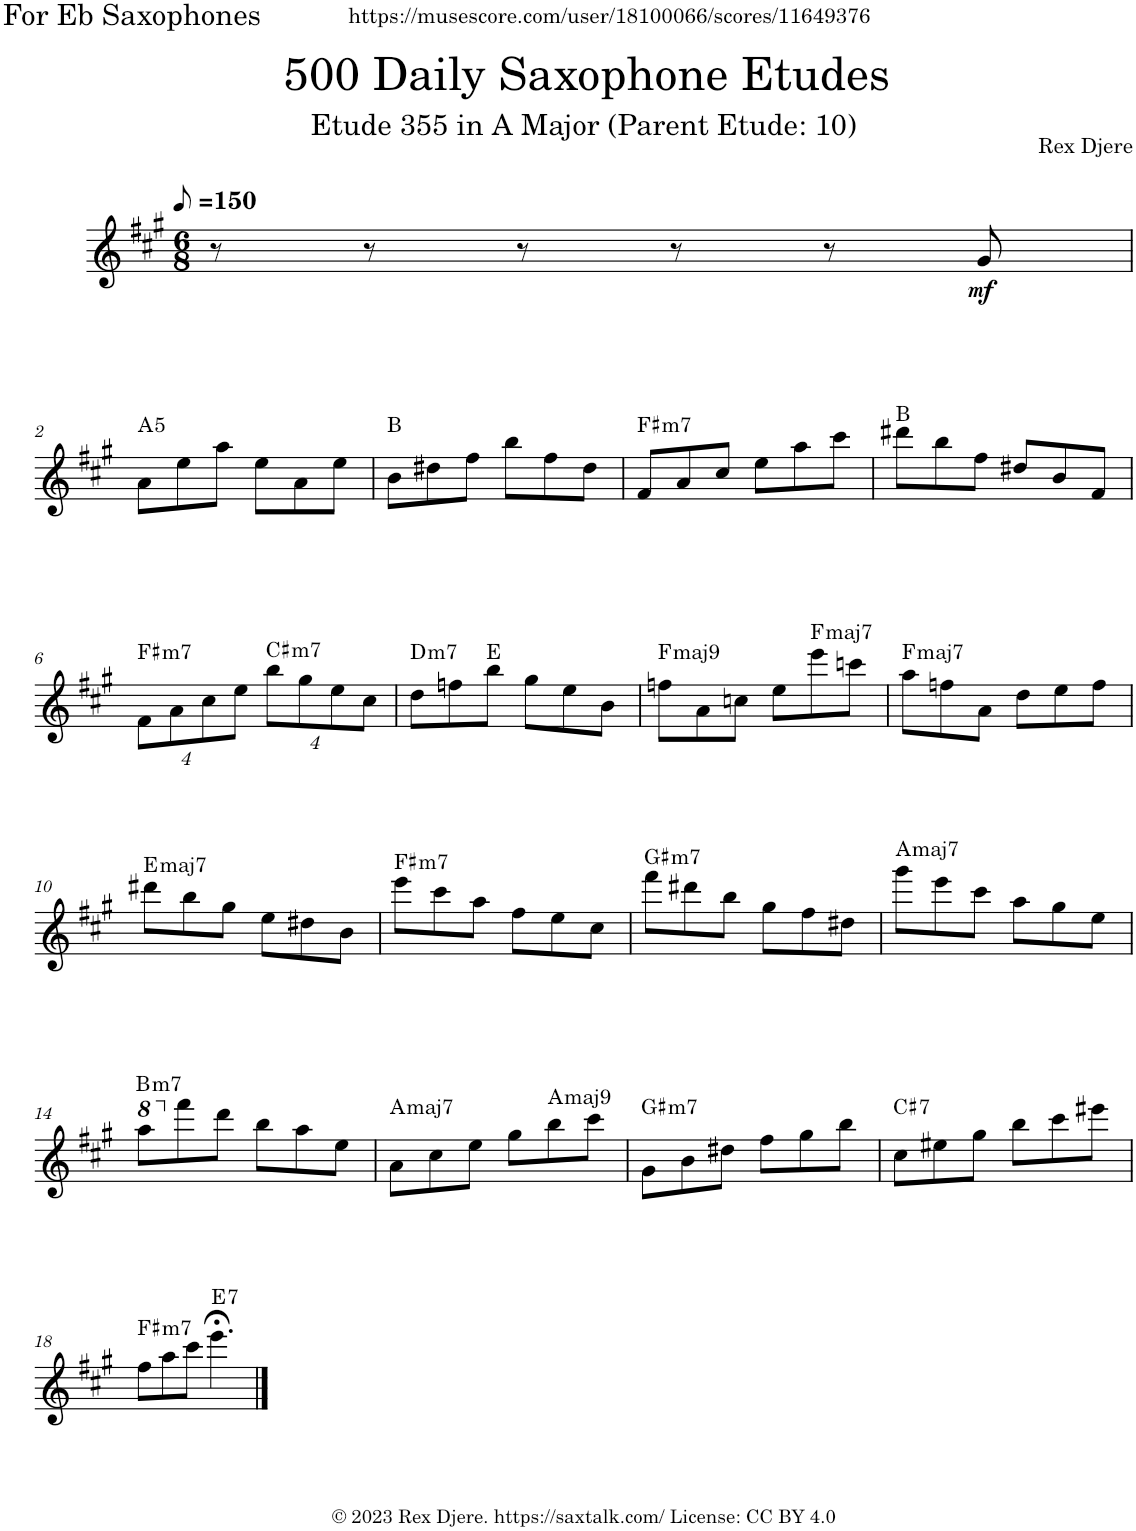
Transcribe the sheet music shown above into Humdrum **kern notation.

**kern	**dynam	**harte
*part1	*part1	*part1
*staff1	*staff1	*
*I"Alto Saxophone	*	*
*I'A. Sax.	*	*
*clefG2	*	*
*Trd5c9	*	*
*k[f#c#g#]	*	*
*M6/8	*	*
*MM75	*	*
=1	=1	=1
8r	.	.
8r	.	.
8r	.	.
8r	.	.
8r	.	.
!	!LO:DY:b	!
8g#/	mf	.
!!LO:LB:g=z
=2	=2	=2
*k[f#c#g#]	*	*
!	!	!LO:H:kt=5
8a\L	.	A:(1,5)
8ee\	.	.
8aa\J	.	.
8ee\L	.	.
8a\	.	.
8ee\J	.	.
=3	=3	=3
8b\L	.	B:maj
8dd#X\	.	.
8ff#\J	.	.
8bb\L	.	.
8ff#\	.	.
8dd#\J	.	.
=4	=4	=4
!	!	!LO:H:kt=m7
8f#/L	.	F#:min7
8a/	.	.
8cc#/J	.	.
8ee\L	.	.
8aa\	.	.
8ccc#\J	.	.
=5	=5	=5
8ddd#X\L	.	B:maj
8bb\	.	.
8ff#\J	.	.
8dd#X/L	.	.
8b/	.	.
8f#/J	.	.
!!LO:LB:g=z
=6	=6	=6
*Xbrackettup	*	*
!	!	!LO:H:kt=m7
32%3f#\L	.	F#:min7
32%3a\	.	.
32%3cc#\	.	.
32%3ee\J	.	.
!	!	!LO:H:kt=m7
32%3bb\L	.	C#:min7
32%3gg#\	.	.
32%3ee\	.	.
32%3cc#\J	.	.
=7	=7	=7
!	!	!LO:H:kt=m7
8dd\L	.	D:min7
8ffn\	.	.
8bb\J	.	E:maj
8gg#\L	.	.
8ee\	.	.
8b\J	.	.
=8	=8	=8
!	!	!LO:H:kt=maj9
8ffn\L	.	F:maj9
8a\	.	.
8ccn\J	.	.
8ee\L	.	.
!	!	!LO:H:kt=maj7
8eee\	.	F:maj7
8cccn\J	.	.
=9	=9	=9
!	!	!LO:H:kt=maj7
8aa\L	.	F:maj7
8ffn\	.	.
8a\J	.	.
8dd\L	.	.
8ee\	.	.
8ff\J	.	.
!!LO:LB:g=z
=10	=10	=10
!	!	!LO:H:kt=maj7
8ddd#X\L	.	E:maj7
8bb\	.	.
8gg#\J	.	.
8ee\L	.	.
8dd#X\	.	.
8b\J	.	.
=11	=11	=11
!	!	!LO:H:kt=m7
8eee\L	.	F#:min7
8ccc#\	.	.
8aa\J	.	.
8ff#\L	.	.
8ee\	.	.
8cc#\J	.	.
=12	=12	=12
!	!	!LO:H:kt=m7
8fff#\L	.	G#:min7
8ddd#X\	.	.
8bb\J	.	.
8gg#\L	.	.
8ff#\	.	.
8dd#X\J	.	.
=13	=13	=13
!	!	!LO:H:kt=maj7
8ggg#\L	.	A:maj7
8eee\	.	.
8ccc#\J	.	.
8aa\L	.	.
8gg#\	.	.
8ee\J	.	.
!!LO:LB:g=z
=14	=14	=14
*8va	*	*
!	!	!LO:H:kt=m7
8aaa\L	.	B:min7
*X8va	*	*
8fff#\	.	.
8ddd\J	.	.
8bb\L	.	.
8aa\	.	.
8ee\J	.	.
=15	=15	=15
!	!	!LO:H:kt=maj7
8a\L	.	A:maj7
8cc#\	.	.
8ee\J	.	.
8gg#\L	.	.
!	!	!LO:H:kt=maj9
8bb\	.	A:maj9
8ccc#\J	.	.
=16	=16	=16
!	!	!LO:H:kt=m7
8g#\L	.	G#:min7
8b\	.	.
8dd#X\J	.	.
8ff#\L	.	.
8gg#\	.	.
8bb\J	.	.
=17	=17	=17
!	!	!LO:H:kt=7
8cc#\L	.	C#:7
8ee#X\	.	.
8gg#\J	.	.
8bb\L	.	.
8ccc#\	.	.
8eee#X\J	.	.
!!LO:LB:g=z
=18	=18	=18
!	!	!LO:H:kt=m7
8ff#\L	.	F#:min7
8aa\	.	.
8ccc#\J	.	.
!	!	!LO:H:kt=7
4.eee;<\	.	E:7
==	==	==
*-	*-	*-
